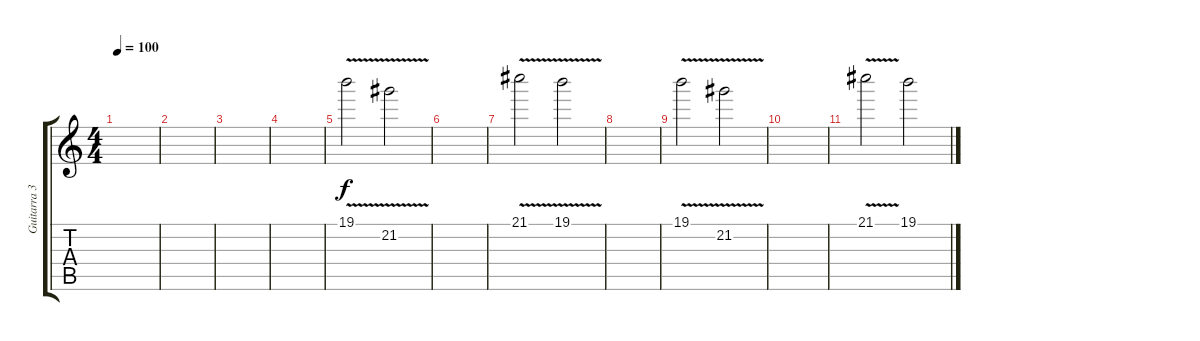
\track ("Guitarra 3" "Guitarra 3") {instrument distortionguitar}
\staff {score tabs}
\tuning (E4 B3 G3 D3 A2 E2) {hide}
\ts (4 4)
\tempo 100
\clef g2
\ks c
|
|
|
|
19.1{v}.2{volume 9 instrument distortionguitar} 21.2{v}.2 |
|
21.1{v}.2 19.1{v}.2 |
|
19.1{v}.2 21.2{v}.2 |
|
21.1{v}.2 19.1.2
